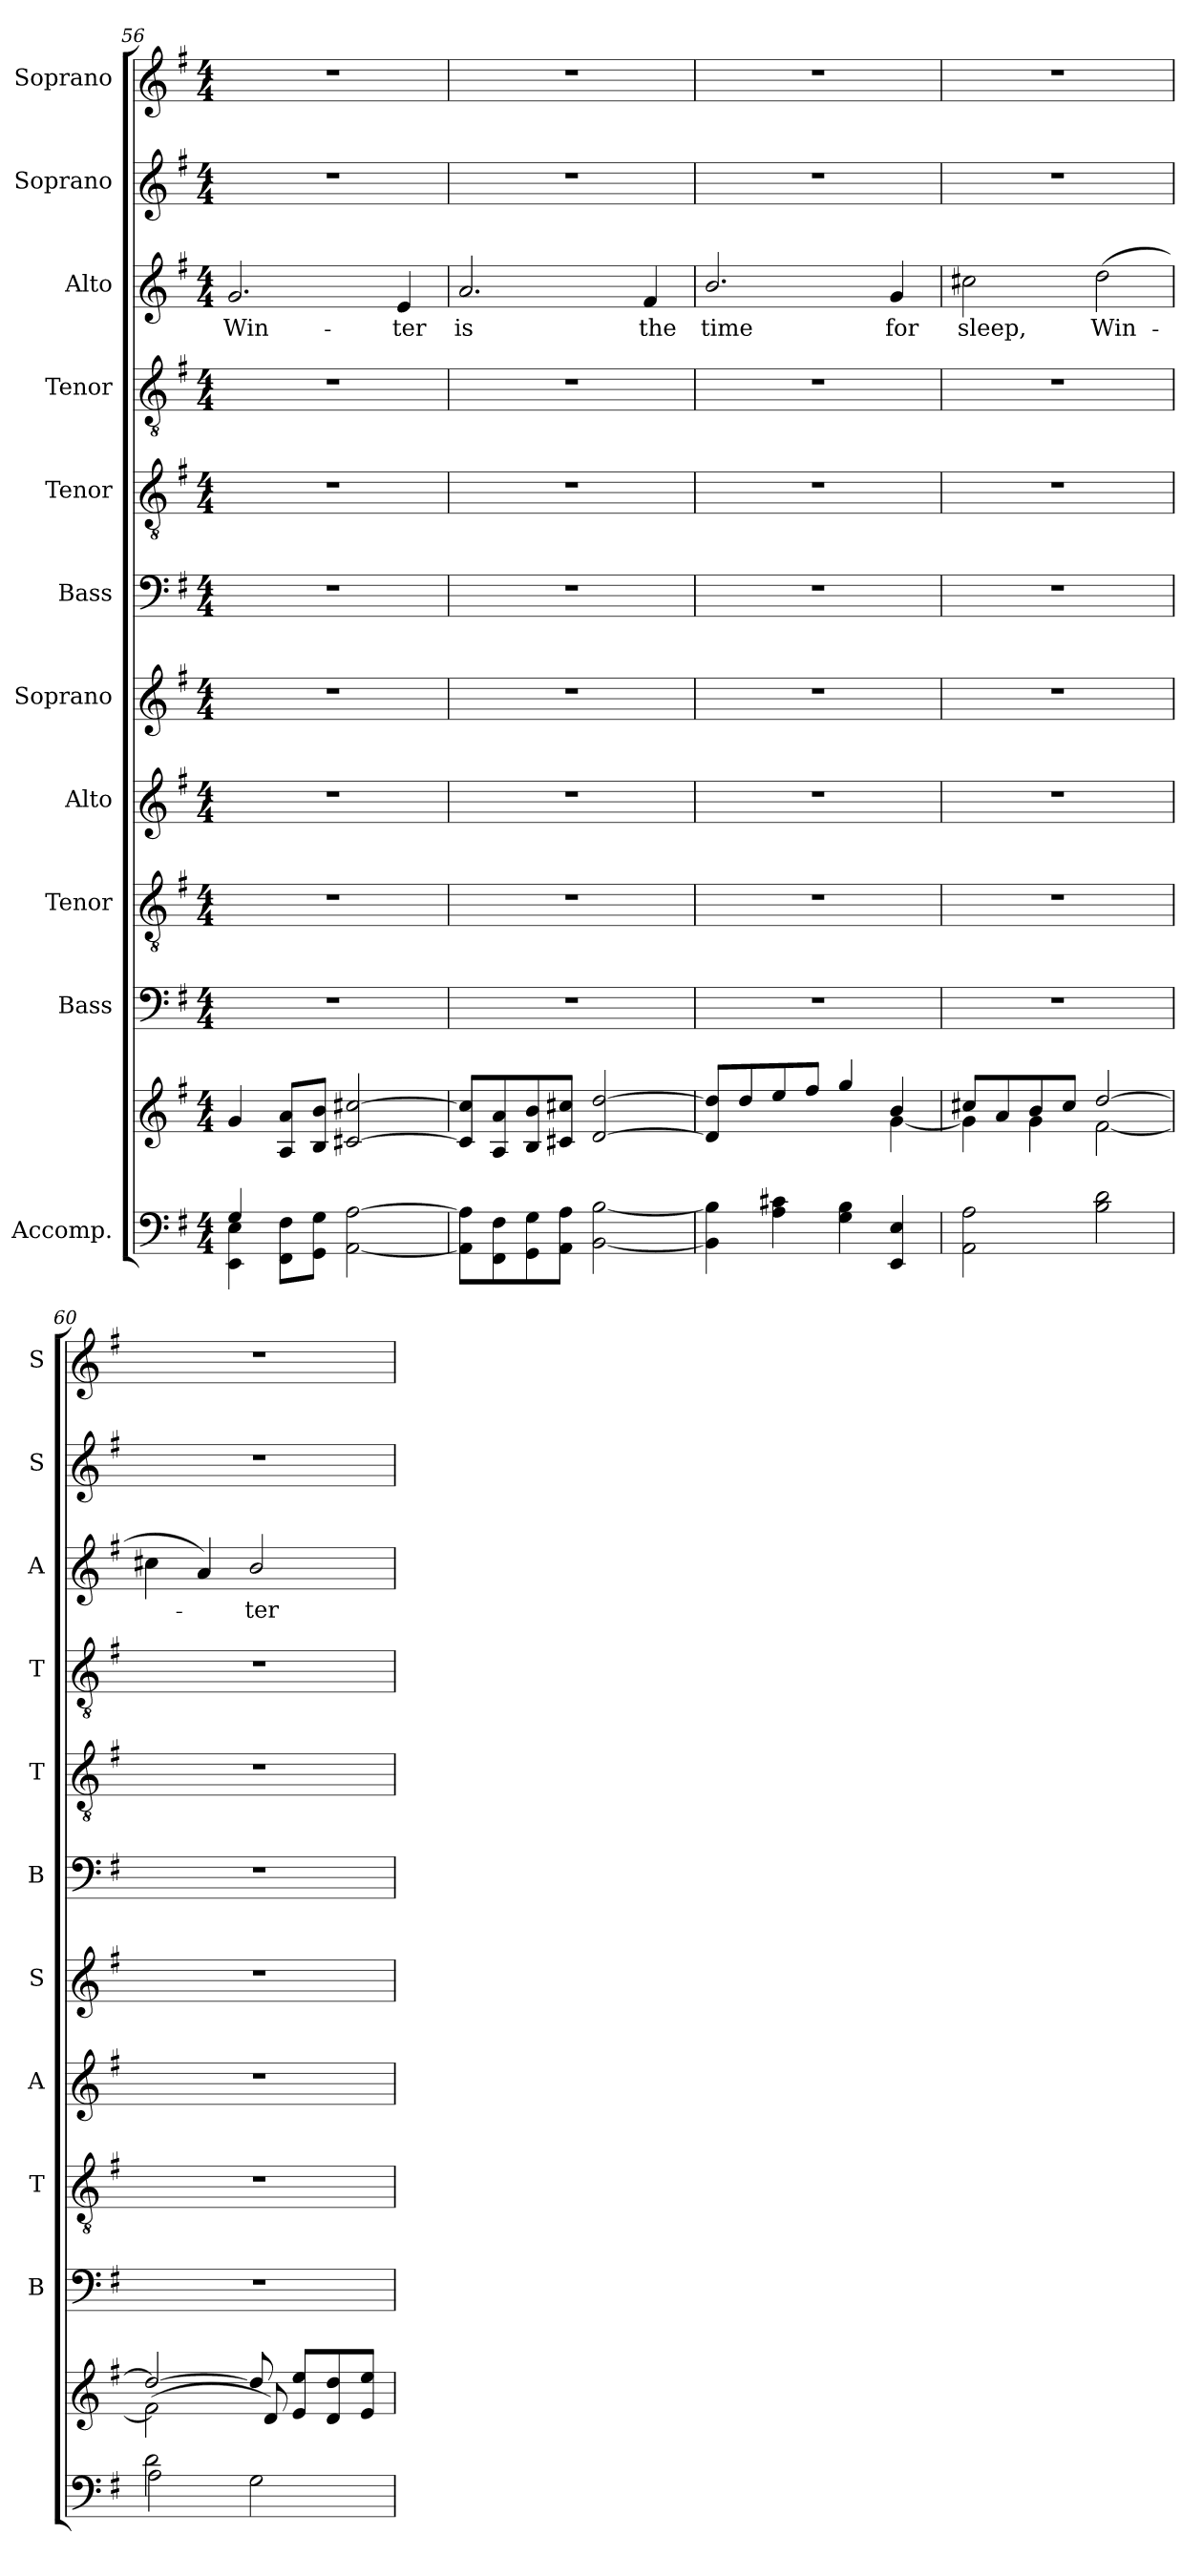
**kern	**kern	**kern	**kern	**kern	**kern	**kern	**kern	**kern	**kern	**text	**kern	**kern
*part11	*part11	*part10	*part9	*part8	*part7	*part6	*part5	*part4	*part3	*part3	*part2	*part1
*staff12	*staff11	*staff10	*staff9	*staff8	*staff7	*staff6	*staff5	*staff4	*staff3	*staff3	*staff2	*staff1
*I"Accomp.	*	*I"Bass	*I"Tenor	*I"Alto	*I"Soprano	*I"Bass	*I"Tenor	*I"Tenor	*I"Alto	*	*I"Soprano	*I"Soprano
*	*	*I'B	*I'T	*I'A	*I'S	*I'B	*I'T	*I'T	*I'A	*	*I'S	*I'S
!!LO:LB:g=z
*clefF4	*clefG2	*clefF4	*clefGv2	*clefG2	*clefG2	*clefF4	*clefGv2	*clefGv2	*clefG2	*	*clefG2	*clefG2
*k[f#]	*k[f#]	*k[f#]	*k[f#]	*k[f#]	*k[f#]	*k[f#]	*k[f#]	*k[f#]	*k[f#]	*	*k[f#]	*k[f#]
*G:	*G:	*G:	*G:	*G:	*G:	*G:	*G:	*G:	*G:	*	*G:	*G:
*M4/4	*M4/4	*M4/4	*M4/4	*M4/4	*M4/4	*M4/4	*M4/4	*M4/4	*M4/4	*	*M4/4	*M4/4
=56	=56	=56	=56	=56	=56	=56	=56	=56	=56	=56	=56	=56
*^	*^	*	*	*	*	*	*	*	*	*	*	*
!	!	!	!	!	!	!	!	!	!	!	!	!LO:LY:b	!	!
4G/	4EE\ 4E\	4g	1ryy	1r	1r	1r	1r	1r	1r	1r	2.g	Win-	1r	1r
4ryy	8FF#\ 8F#\L	8A 8aL	.	.	.	.	.	.	.	.	.	.	.	.
.	8GG\ 8G\J	8B 8bJ	.	.	.	.	.	.	.	.	.	.	.	.
2ryy	[2AA\ [2A\	[2c#X [2cc#X	.	.	.	.	.	.	.	.	.	.	.	.
!	!	!	!	!	!	!	!	!	!	!	!	!LO:LY:b	!	!
.	.	.	.	.	.	.	.	.	.	.	4e	-ter	.	.
=57	=57	=57	=57	=57	=57	=57	=57	=57	=57	=57	=57	=57	=57	=57
!	!	!	!	!	!	!	!	!	!	!	!	!LO:LY:b	!	!
1ryy	8AA\] 8A\]L	8c#] 8cc#]L	1ryy	1r	1r	1r	1r	1r	1r	1r	2.a	is	1r	1r
.	8FF#\ 8F#\	8A 8a	.	.	.	.	.	.	.	.	.	.	.	.
.	8GG\ 8G\	8B 8b	.	.	.	.	.	.	.	.	.	.	.	.
.	8AA\ 8A\J	8c# 8cc#J	.	.	.	.	.	.	.	.	.	.	.	.
.	[2BB\ [2B\	[2d [2dd	.	.	.	.	.	.	.	.	.	.	.	.
!	!	!	!	!	!	!	!	!	!	!	!	!LO:LY:b	!	!
.	.	.	.	.	.	.	.	.	.	.	4f#	the	.	.
=58	=58	=58	=58	=58	=58	=58	=58	=58	=58	=58	=58	=58	=58	=58
!	!	!	!	!	!	!	!	!	!	!	!	!LO:LY:b	!	!
1ryy	4BB\] 4B\]	8d] 8dd]L	2ryy	1r	1r	1r	1r	1r	1r	1r	2.b/	time	1r	1r
.	.	8dd	.	.	.	.	.	.	.	.	.	.	.	.
.	4A\ 4c#X\	8ee	.	.	.	.	.	.	.	.	.	.	.	.
.	.	8ff#J	.	.	.	.	.	.	.	.	.	.	.	.
.	4G\ 4B\	4gg/	4ryy	.	.	.	.	.	.	.	.	.	.	.
!	!	!	!	!	!	!	!	!	!	!	!	!LO:LY:b	!	!
.	4EE/ 4E/	4b/	[4g\	.	.	.	.	.	.	.	4g	for	.	.
=59	=59	=59	=59	=59	=59	=59	=59	=59	=59	=59	=59	=59	=59	=59
!	!	!	!	!	!	!	!	!	!	!	!	!LO:LY:b	!	!
1ryy	2AA\ 2A\	8cc#X/L	4g\]	1r	1r	1r	1r	1r	1r	1r	2cc#X	sleep,	1r	1r
.	.	8a/	.	.	.	.	.	.	.	.	.	.	.	.
.	.	8b/	4g\	.	.	.	.	.	.	.	.	.	.	.
.	.	8cc#/J	.	.	.	.	.	.	.	.	.	.	.	.
!	!	!	!	!	!	!	!	!	!	!	!	!LO:LY:b	!	!
.	2B\ 2d\	[2dd/	[2f#	.	.	.	.	.	.	.	(>2dd	Win-	.	.
=60	=60	=60	=60	=60	=60	=60	=60	=60	=60	=60	=60	=60	=60	=60
2d\	2A\	2dd/_	(<2f#]	1r	1r	1r	1r	1r	1r	1r	4cc#X	.	1r	1r
.	.	.	.	.	.	.	.	.	.	.	4a)	.	.	.
!	!	!	!	!	!	!	!	!	!	!	!	!LO:LY:b	!	!
2ryy	2G\	8dd/]	8d/)	.	.	.	.	.	.	.	2b/	ter	.	.
.	.	8e 8eeL	8ryy	.	.	.	.	.	.	.	.	.	.	.
.	.	8d 8dd	4ryy	.	.	.	.	.	.	.	.	.	.	.
.	.	8e 8eeJ	.	.	.	.	.	.	.	.	.	.	.	.
*v	*v	*	*	*	*	*	*	*	*	*	*	*	*	*
*	*v	*v	*	*	*	*	*	*	*	*	*	*	*
=	=	=	=	=	=	=	=	=	=	=	=	=
*-	*-	*-	*-	*-	*-	*-	*-	*-	*-	*-	*-	*-
